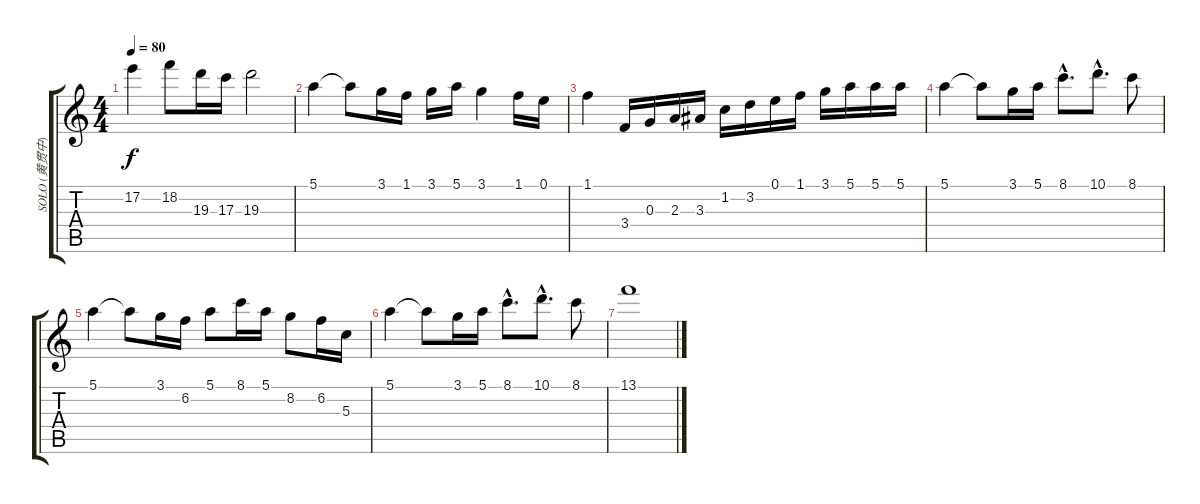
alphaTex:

\track ("SOLO (黄贯中)" "SOLO (黄贯中)") {instrument acousticguitarsteel}
\staff {score tabs}
\tuning (E4 B3 G3 D3 A2 E2) {hide}
\ts (4 4)
\tempo 80
\clef g2
\ks c
17.2.4{dy f} 18.2.8 19.3.16 17.3.16 19.3.2 |
5.1.4 5.1{t}.8 3.1.16 1.1.16 3.1.16 5.1.16 3.1.4 1.1.16 0.1.16 |
1.1.4 3.4.16 0.3.16 2.3.16 3.3.16 1.2.16 3.2.16 0.1.16 1.1.16 3.1.16 5.1.16 5.1.16 5.1.16 |
5.1.4 5.1{t}.8 3.1.16 5.1.16 8.1{hac}.8{d} 10.1{hac}.8{d} 8.1.8 |
5.1.4 5.1{t}.8 3.1.16 6.2.16 5.1.8 8.1.16 5.1.16 8.2.8 6.2.16 5.3.16 |
5.1.4 5.1{t}.8 3.1.16 5.1.16 8.1{hac}.8{d} 10.1{hac}.8{d} 8.1.8 |
13.1.1
